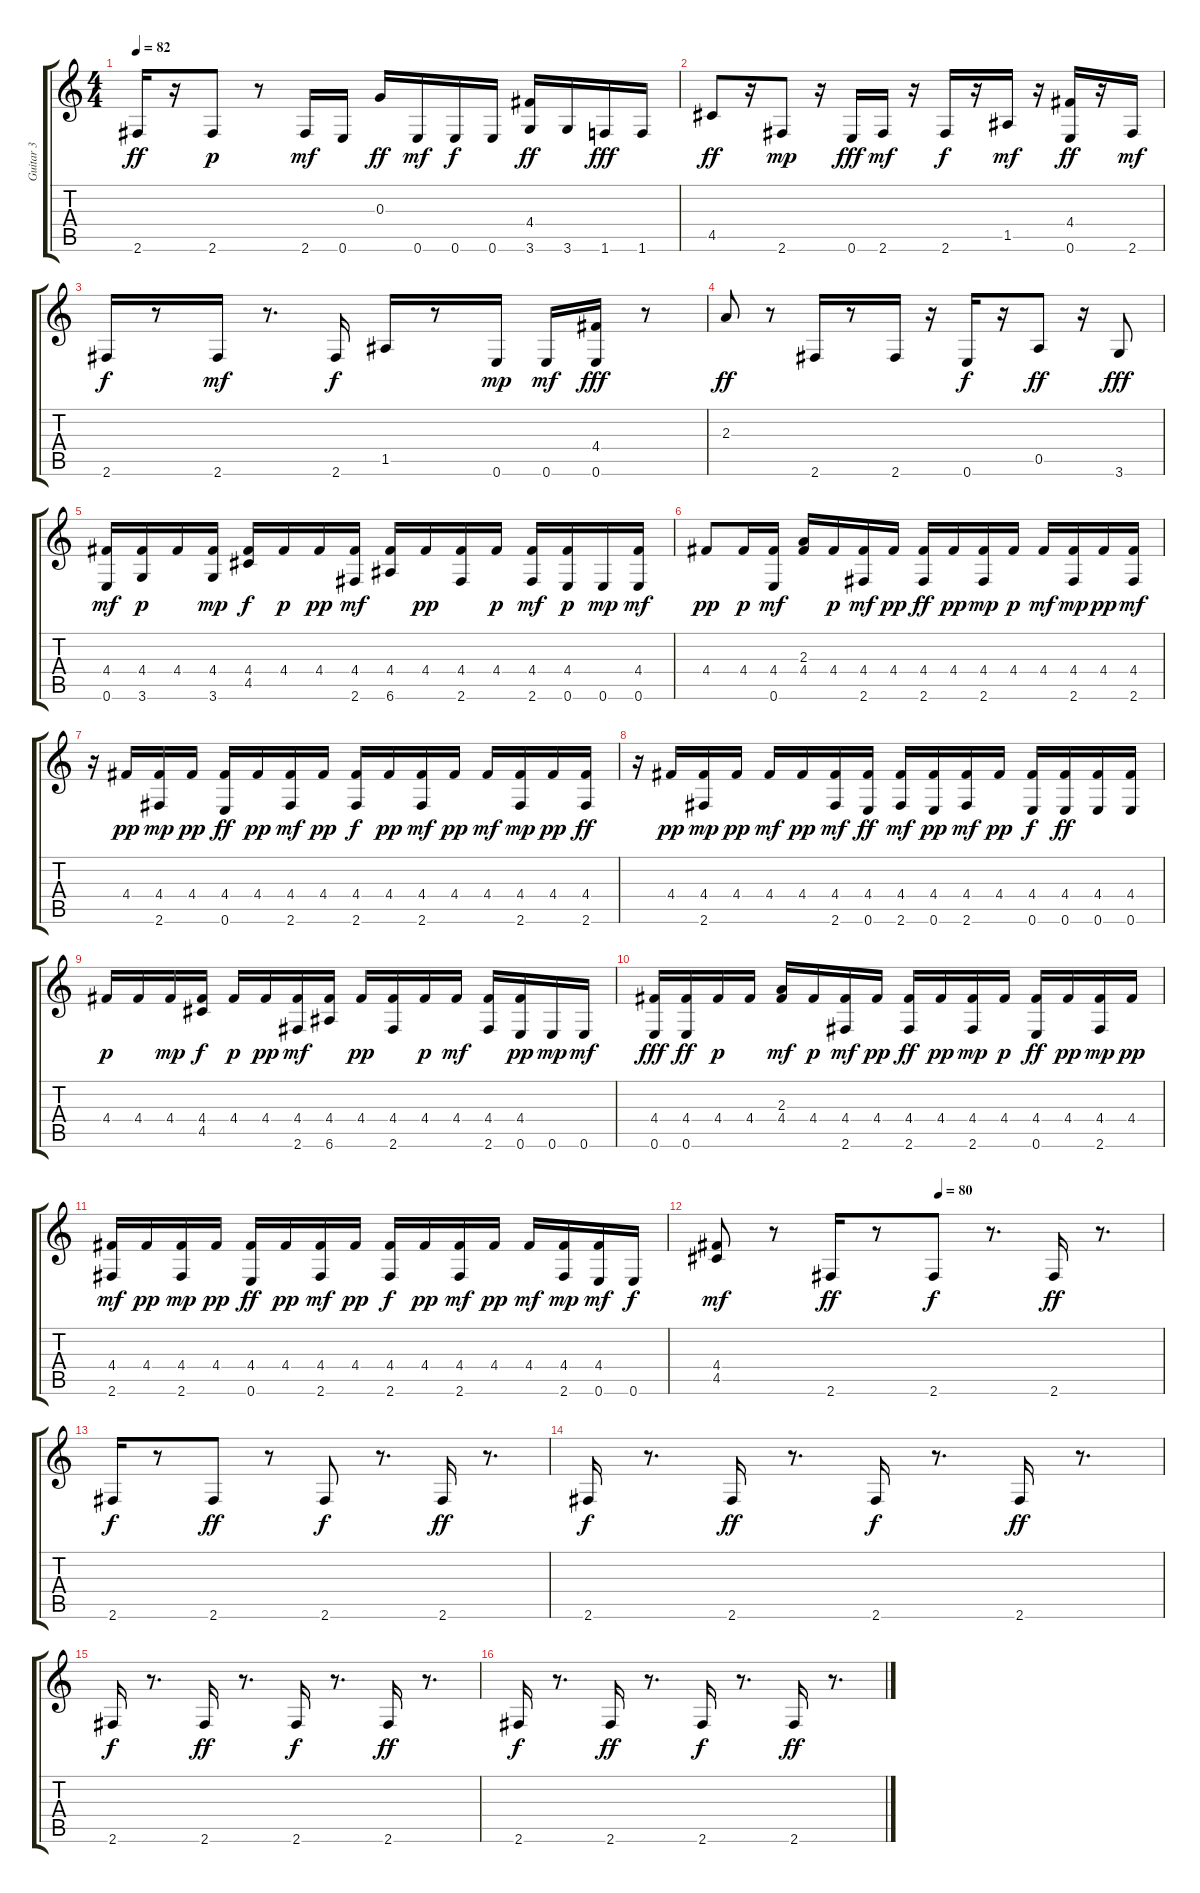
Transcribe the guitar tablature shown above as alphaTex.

\track ("Guitar 3" "Guitar 3") {instrument acousticguitarsteel}
\staff {score tabs}
\tuning (E4 B3 G3 D3 A2 E2) {hide}
\ts (4 4)
\tempo 82
\clef g2
\ks c
2.6.16{dy ff} r.16 2.6.8{dy p} r.8 2.6.16{dy mf} 0.6.16 0.3.16{dy ff} 0.6.16{dy mf} 0.6.16{dy f} 0.6.16 (4.4 3.6).16{dy ff} 3.6.16 1.6.16{dy fff} 1.6.16 |
4.5.8{dy ff} r.16 2.6.8{dy mp} r.16 0.6.16{dy fff} 2.6.16{dy mf} r.16 2.6.16{dy f} r.16 1.5.16{dy mf} r.16 (4.4 0.6).16{dy ff} r.16 2.6.16{dy mf} |
2.6.16{dy f} r.8 2.6.16{dy mf} r.8{d} 2.6.16{dy f} 1.5.16 r.8 0.6.16{dy mp} 0.6.16{dy mf} (4.4 0.6).16{dy fff} r.8 |
2.3.8{dy ff} r.8 2.6.16 r.8 2.6.16 r.16 0.6.16{dy f} r.16 0.5.8{dy ff} r.16 3.6.8{dy fff} |
(4.4 0.6).16{dy mf} (4.4 3.6).16{dy p} 4.4.16 (4.4 3.6).16{dy mp} (4.4 4.5).16{dy f} 4.4.16{dy p} 4.4.16{dy pp} (4.4 2.6).16{dy mf} (4.4 6.6).16 4.4.16{dy pp} (4.4 2.6).16 4.4.16{dy p} (4.4 2.6).16{dy mf} (4.4 0.6).16{dy p} 0.6.16{dy mp} (4.4 0.6).16{dy mf} |
4.4.8{dy pp} 4.4.16{dy p} (4.4 0.6).16{dy mf} (2.3 4.4).16 4.4.16{dy p} (4.4 2.6).16{dy mf} 4.4.16{dy pp} (4.4 2.6).16{dy ff} 4.4.16{dy pp} (4.4 2.6).16{dy mp} 4.4.16{dy p} 4.4.16{dy mf} (4.4 2.6).16{dy mp} 4.4.16{dy pp} (4.4 2.6).16{dy mf} |
r.16 4.4.16{dy pp} (4.4 2.6).16{dy mp} 4.4.16{dy pp} (4.4 0.6).16{dy ff} 4.4.16{dy pp} (4.4 2.6).16{dy mf} 4.4.16{dy pp} (4.4 2.6).16{dy f} 4.4.16{dy pp} (4.4 2.6).16{dy mf} 4.4.16{dy pp} 4.4.16{dy mf} (4.4 2.6).16{dy mp} 4.4.16{dy pp} (4.4 2.6).16{dy ff} |
r.16 4.4.16{dy pp} (4.4 2.6).16{dy mp} 4.4.16{dy pp} 4.4.16{dy mf} 4.4.16{dy pp} (4.4 2.6).16{dy mf} (4.4 0.6).16{dy ff} (4.4 2.6).16{dy mf} (4.4 0.6).16{dy pp} (4.4 2.6).16{dy mf} 4.4.16{dy pp} (4.4 0.6).16{dy f} (4.4 0.6).16{dy ff} (4.4 0.6).16 (4.4 0.6).16 |
4.4.16{dy p} 4.4.16 4.4.16{dy mp} (4.4 4.5).16{dy f} 4.4.16{dy p} 4.4.16{dy pp} (4.4 2.6).16{dy mf} (4.4 6.6).16 4.4.16{dy pp} (4.4 2.6).16 4.4.16{dy p} 4.4.16{dy mf} (4.4 2.6).16 (4.4 0.6).16{dy pp} 0.6.16{dy mp} 0.6.16{dy mf} |
(4.4 0.6).16{dy fff} (4.4 0.6).16{dy ff} 4.4.16{dy p} 4.4.16 (2.3 4.4).16{dy mf} 4.4.16{dy p} (4.4 2.6).16{dy mf} 4.4.16{dy pp} (4.4 2.6).16{dy ff} 4.4.16{dy pp} (4.4 2.6).16{dy mp} 4.4.16{dy p} (4.4 0.6).16{dy ff} 4.4.16{dy pp} (4.4 2.6).16{dy mp} 4.4.16{dy pp} |
(4.4 2.6).16{dy mf} 4.4.16{dy pp} (4.4 2.6).16{dy mp} 4.4.16{dy pp} (4.4 0.6).16{dy ff} 4.4.16{dy pp} (4.4 2.6).16{dy mf} 4.4.16{dy pp} (4.4 2.6).16{dy f} 4.4.16{dy pp} (4.4 2.6).16{dy mf} 4.4.16{dy pp} 4.4.16{dy mf} (4.4 2.6).16{dy mp} (4.4 0.6).16{dy mf} 0.6.16{dy f} |
\tempo (80 0.5)
(4.4 4.5).8{dy mf} r.8 2.6.16{dy ff} r.8 2.6.8{dy f} r.8{d} 2.6.16{dy ff} r.8{d} |
2.6.16{dy f} r.8 2.6.8{dy ff} r.8 2.6.8{dy f} r.8{d} 2.6.16{dy ff} r.8{d} |
2.6.16{dy f} r.8{d} 2.6.16{dy ff} r.8{d} 2.6.16{dy f} r.8{d} 2.6.16{dy ff} r.8{d} |
2.6.16{dy f} r.8{d} 2.6.16{dy ff} r.8{d} 2.6.16{dy f} r.8{d} 2.6.16{dy ff} r.8{d} |
2.6.16{dy f} r.8{d} 2.6.16{dy ff} r.8{d} 2.6.16{dy f} r.8{d} 2.6.16{dy ff} r.8{d}
